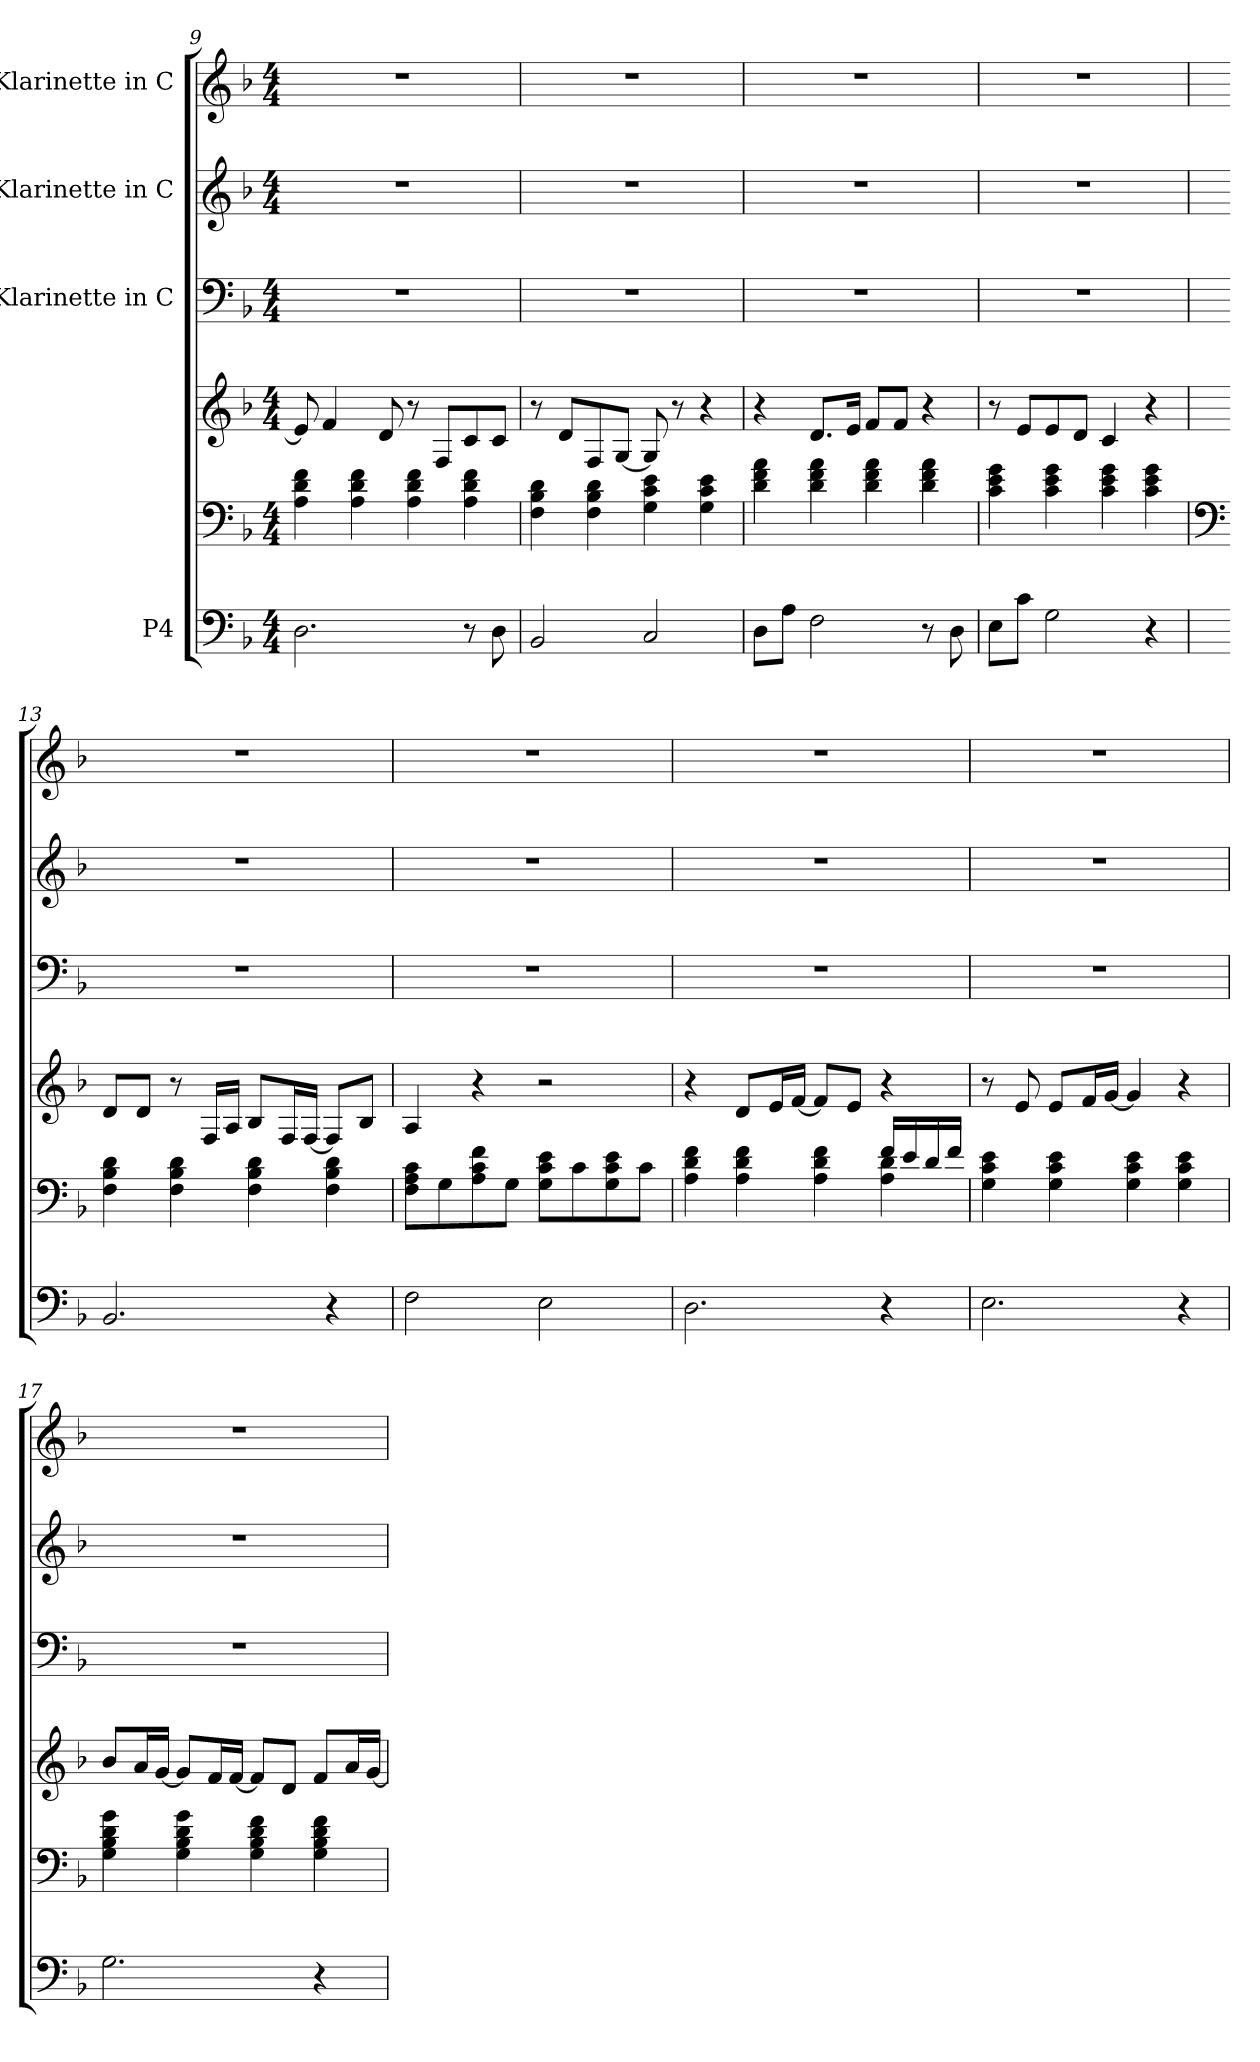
**kern	**kern	**kern	**kern	**kern	**kern
*part4	*part4	*part4	*part3	*part2	*part1
*staff6	*staff5	*staff4	*staff3	*staff2	*staff1
*I"P4	*	*	*I"Klarinette in C	*I"Klarinette in C	*I"Klarinette in C
*clefF4	*clefF4	*clefG2	*clefF4	*clefG2	*clefG2
*k[b-]	*k[b-]	*k[b-]	*k[b-]	*k[b-]	*k[b-]
*F:	*F:	*F:	*F:	*F:	*F:
*M4/4	*M4/4	*M4/4	*M4/4	*M4/4	*M4/4
=9	=9	=9	=9	=9	=9
2.Di\	4Ai\ 4di 4fi	8ei/]	1r	1r	1r
.	.	4fi/	.	.	.
.	4Ai\ 4di 4fi	.	.	.	.
.	.	8di/	.	.	.
.	4Ai\ 4di 4fi	8r	.	.	.
.	.	8Fi/L	.	.	.
8r	4Ai\ 4di 4fi	8ci/	.	.	.
8Di\	.	8ci/J	.	.	.
=10	=10	=10	=10	=10	=10
2BB-i/	4Fi\ 4B-i 4di	8r	1r	1r	1r
.	.	8di/L	.	.	.
.	4Fi\ 4B-i 4di	8Fi/	.	.	.
.	.	[8Gi/J	.	.	.
2Ci/	4Gi\ 4ci 4ei	8Gi/]	.	.	.
.	.	8r	.	.	.
.	4Gi\ 4ci 4ei	4r	.	.	.
!!LO:LB:g=z
=11	=11	=11	=11	=11	=11
8Di\L	4di\ 4fi 4ai	4r	1r	1r	1r
8Ai\J	.	.	.	.	.
2Fi\	4di\ 4fi 4ai	8.di/L	.	.	.
.	.	16ei/Jk	.	.	.
.	4di\ 4fi 4ai	8fi/L	.	.	.
.	.	8fi/J	.	.	.
8r	4di\ 4fi 4ai	4r	.	.	.
8Di\	.	.	.	.	.
=12	=12	=12	=12	=12	=12
8Ei\L	4ci\ 4ei 4gi	8r	1r	1r	1r
8ci\J	.	8ei/L	.	.	.
2Gi\	4ci\ 4ei 4gi	8ei/	.	.	.
.	.	8di/J	.	.	.
.	4ci\ 4ei 4gi	4ci/	.	.	.
4r	4ci\ 4ei 4gi	4r	.	.	.
=13	=13	=13	=13	=13	=13
*	*clefF4	*	*	*	*
2.BB-i/	4Fi\ 4B-i 4di	8di/L	1r	1r	1r
.	.	8di/J	.	.	.
.	4Fi\ 4B-i 4di	8r	.	.	.
.	.	16Fi/LL	.	.	.
.	.	16Ai/JJ	.	.	.
.	4Fi\ 4B-i 4di	8B-i/L	.	.	.
.	.	16Fi/L	.	.	.
.	.	[16Fi/JJ	.	.	.
4r	4Fi\ 4B-i 4di	8Fi/L]	.	.	.
.	.	8B-i/J	.	.	.
=14	=14	=14	=14	=14	=14
2Fi\	8Fi\ 8Ai 8ciL	4Ai/	1r	1r	1r
.	8Gi\	.	.	.	.
.	8Ai\ 8ci 8fi	4r	.	.	.
.	8Gi\J	.	.	.	.
2Ei\	8Gi\ 8ci 8eiL	2r	.	.	.
.	8ci\	.	.	.	.
.	8Gi\ 8ci 8ei	.	.	.	.
.	8ci\J	.	.	.	.
!!LO:LB:g=z
=15	=15	=15	=15	=15	=15
*	*^	*	*	*	*
2.Di\	4Ai\ 4di 4fi	2ryy	4r	1r	1r	1r
.	4Ai\ 4di 4fi	.	8di/L	.	.	.
.	.	.	16ei/L	.	.	.
.	.	.	[16fi/JJ	.	.	.
.	4Ai\ 4di 4fi	4ryy	8fi/L]	.	.	.
.	.	.	8ei/J	.	.	.
4r	16fi/LL	4Ai\ 4di	4r	.	.	.
.	16ei/	.	.	.	.	.
.	16di/	.	.	.	.	.
.	16fi/JJ	.	.	.	.	.
*	*v	*v	*	*	*	*
=16	=16	=16	=16	=16	=16
2.Ei\	4Gi\ 4ci 4ei	8r	1r	1r	1r
.	.	8ei/	.	.	.
.	4Gi\ 4ci 4ei	8ei/L	.	.	.
.	.	16fi/L	.	.	.
.	.	[16gi/JJ	.	.	.
.	4Gi\ 4ci 4ei	4gi/]	.	.	.
4r	4Gi\ 4ci 4ei	4r	.	.	.
=17	=17	=17	=17	=17	=17
2.Gi\	4Gi\ 4B-i 4di 4gi	8b-i/L	1r	1r	1r
.	.	16ai/L	.	.	.
.	.	[16gi/JJ	.	.	.
.	4Gi\ 4B-i 4di 4gi	8gi/L]	.	.	.
.	.	16fi/L	.	.	.
.	.	[16fi/JJ	.	.	.
.	4Gi\ 4B-i 4di 4fi	8fi/L]	.	.	.
.	.	8di/J	.	.	.
4r	4Gi\ 4B-i 4di 4fi	8fi/L	.	.	.
.	.	16ai/L	.	.	.
.	.	[16gi/JJ	.	.	.
=	=	=	=	=	=
*-	*-	*-	*-	*-	*-
